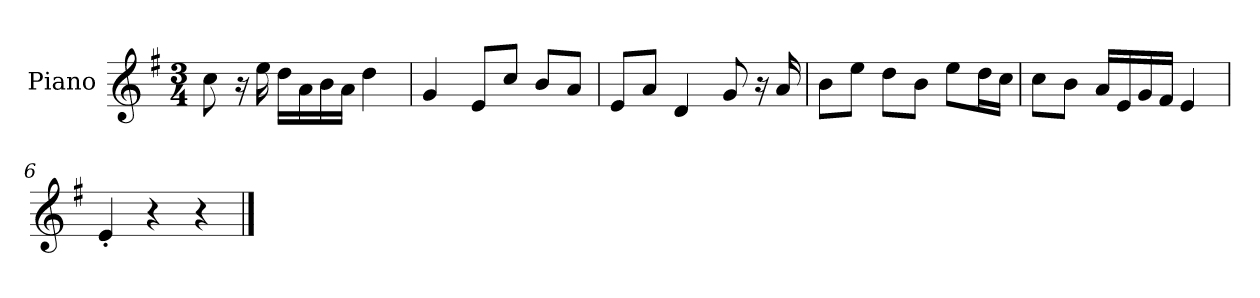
**kern
*part1
*staff1
*I"Piano
*I'P-no
*clefG2
*k[f#]
*M3/4
*MM89
=1
8cc\
16r
16ee\
16dd\LL
16a\
16b\
16a\JJ
4dd\
=2
4g/
8e/L
8cc/J
8b/L
8a/J
=3
8e/L
8a/J
4d/
8g/
16r
16a/
=4
8b\L
8ee\J
8dd\L
8b\J
8ee\L
16dd\L
16cc\JJ
=5
8cc\L
8b\J
16a/LL
16e/
16g/
16f#/JJ
4e/
=6
4e'/
4r
4r
==
*-
